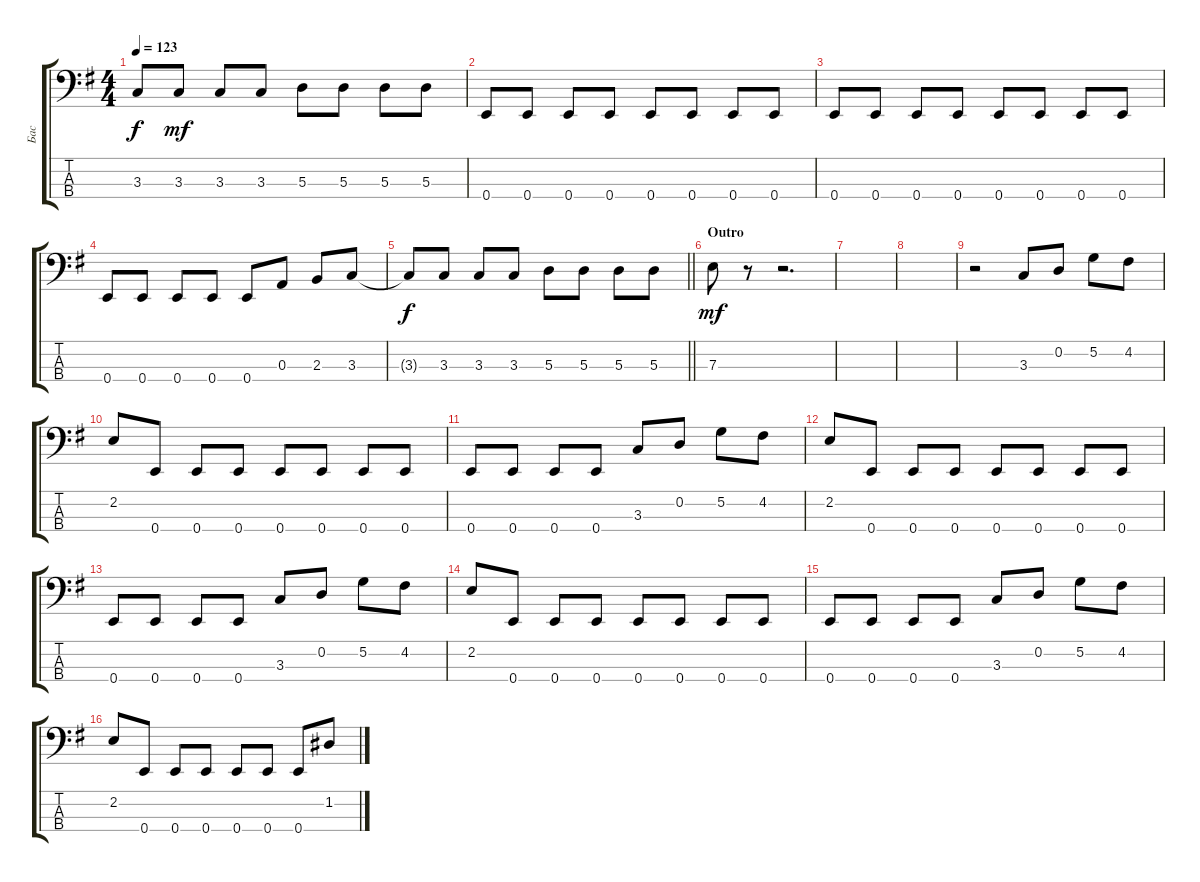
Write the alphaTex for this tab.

\track ("Бас" "Бас") {instrument electricbassfinger}
\staff {score tabs}
\tuning (G2 D2 A1 E1) {hide}
\ts (4 4)
\tempo 123
\clef f4
\ks eminor
3.3{t}.8{dy f} 3.3.8{dy mf} 3.3.8 3.3.8 5.3.8 5.3.8 5.3.8 5.3.8 |
0.4.8 0.4.8 0.4.8 0.4.8 0.4.8 0.4.8 0.4.8 0.4.8 |
0.4.8 0.4.8 0.4.8 0.4.8 0.4.8 0.4.8 0.4.8 0.4.8 |
0.4.8 0.4.8 0.4.8 0.4.8 0.4.8 0.3.8 2.3.8 3.3.8 |
\barLineRight lightlight
3.3{t}.8{dy f} 3.3.8 3.3.8 3.3.8 5.3.8 5.3.8 5.3.8 5.3.8 |
\section ("" "Outro")
7.3.8{dy mf} r.8 r.2{d} |
|
|
r.2 3.3.8 0.2.8 5.2.8 4.2.8 |
2.2.8 0.4.8 0.4.8 0.4.8 0.4.8 0.4.8 0.4.8 0.4.8 |
0.4.8 0.4.8 0.4.8 0.4.8 3.3.8 0.2.8 5.2.8 4.2.8 |
2.2.8 0.4.8 0.4.8 0.4.8 0.4.8 0.4.8 0.4.8 0.4.8 |
0.4.8 0.4.8 0.4.8 0.4.8 3.3.8 0.2.8 5.2.8 4.2.8 |
2.2.8 0.4.8 0.4.8 0.4.8 0.4.8 0.4.8 0.4.8 0.4.8 |
0.4.8 0.4.8 0.4.8 0.4.8 3.3.8 0.2.8 5.2.8 4.2.8 |
2.2.8 0.4.8 0.4.8 0.4.8 0.4.8 0.4.8 0.4.8 1.2.8
